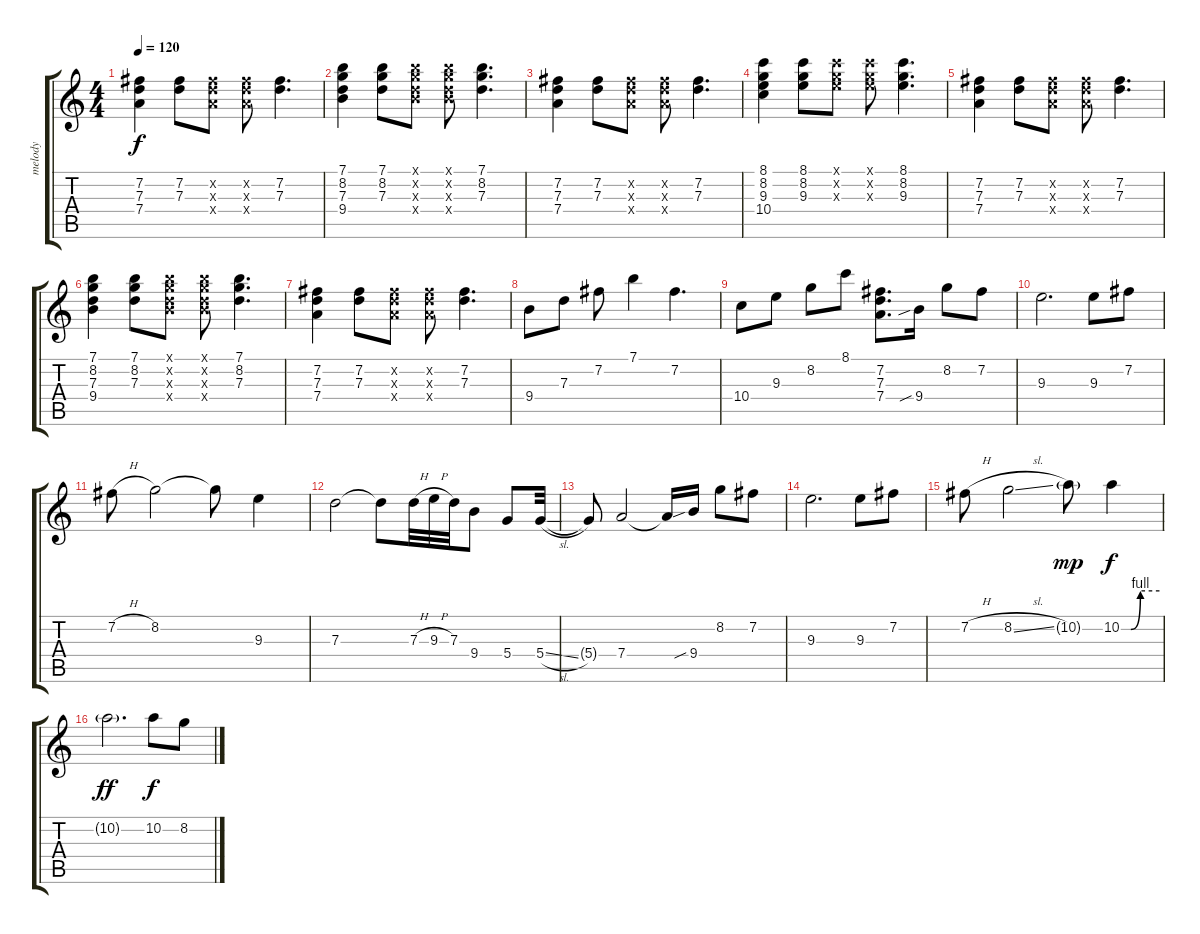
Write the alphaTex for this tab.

\track (" melody" " melody") {mute instrument distortionguitar}
\staff {score tabs}
\tuning (E4 B3 G3 D3 A2 E2) {hide}
\ts (4 4)
\tempo 120
\clef g2
\ks c
(7.2 7.3 7.4).4{dy f} (7.2 7.3).8 (7.2{x} 7.3{x} 7.4{x}).8 (7.2{x} 7.3{x} 7.4{x}).8 (7.2 7.3).4{d} |
(7.1 8.2 7.3 9.4).4 (7.1 8.2 7.3).8 (7.1{x} 8.2{x} 7.3{x} 9.4{x}).8 (7.1{x} 8.2{x} 7.3{x} 9.4{x}).8 (7.1 8.2 7.3).4{d} |
(7.2 7.3 7.4).4 (7.2 7.3).8 (7.2{x} 7.3{x} 7.4{x}).8 (7.2{x} 7.3{x} 7.4{x}).8 (7.2 7.3).4{d} |
(8.1 8.2 9.3 10.4).4 (8.1 8.2 9.3).8 (8.1{x} 8.2{x} 9.3{x}).8 (8.1{x} 8.2{x} 9.3{x}).8 (8.1 8.2 9.3).4{d} |
(7.2 7.3 7.4).4 (7.2 7.3).8 (7.2{x} 7.3{x} 7.4{x}).8 (7.2{x} 7.3{x} 7.4{x}).8 (7.2 7.3).4{d} |
(7.1 8.2 7.3 9.4).4 (7.1 8.2 7.3).8 (7.1{x} 8.2{x} 7.3{x} 9.4{x}).8 (7.1{x} 8.2{x} 7.3{x} 9.4{x}).8 (7.1 8.2 7.3).4{d} |
(7.2 7.3 7.4).4 (7.2 7.3).8 (7.2{x} 7.3{x} 7.4{x}).8 (7.2{x} 7.3{x} 7.4{x}).8 (7.2 7.3).4{d} |
9.4.8 7.3.8 7.2.8 7.1.4 7.2.4{d} |
10.4.8 9.3.8 8.2.8 8.1.8 (7.2 7.3 7.4).8{d} 9.4{sib}.16 8.2.8 7.2.8 |
9.3.2{d} 9.3.8 7.2.8 |
7.2{h}.8 8.2.2 8.2{t}.8 9.3.4 |
7.3.2 7.3{t}.8 7.3{h}.32 9.3{h}.32 7.3.32 9.4.8 5.4.8 5.4{sl}.32 |
5.4{t}.8 7.4.2 7.4{t}.16 9.4{sib}.16 8.2.8 7.2.8 |
9.3.2{d} 9.3.8 7.2.8 |
7.2{h}.8 8.2{sl}.2 10.2{g}.8{dy mp} 10.2{be (custom 0 0 15 0 30 4 60 4)}.4{dy f} |
10.2{g}.2{d dy ff} 10.2.8{dy f} 8.2.8
